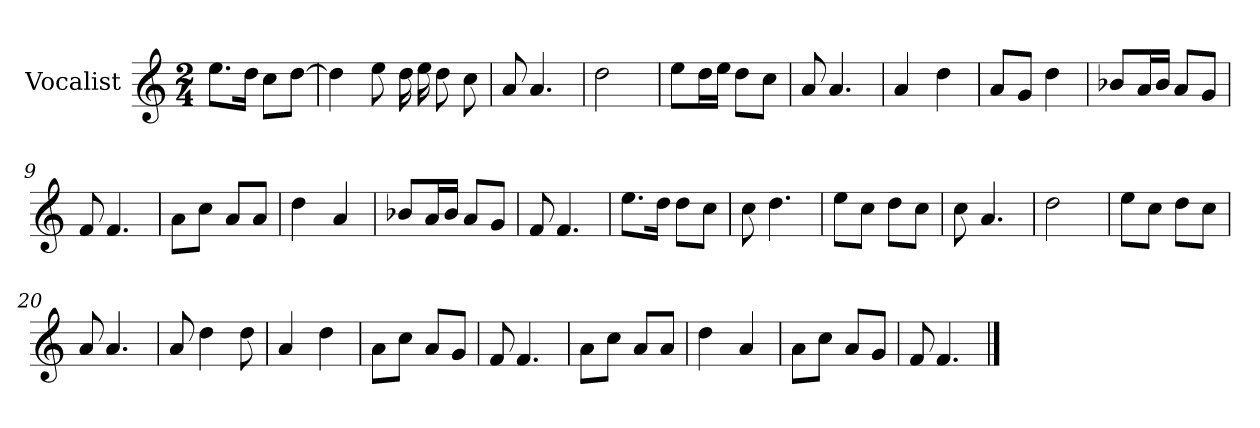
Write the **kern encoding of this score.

**kern
*part1
*staff1
*I"Vocalist
*k[]
*C:
*M2/4
=
8.eeL
16ddJk
8ccL
[8ddJ
=1
4dd]
8ee
16dd
16ee
8dd
8cc
=2
8a
4.a
=3
2dd
=4
8eeL
16ddL
16eeJJ
8ddL
8ccJ
=5
8a
4.a
=6
4a
4dd
=7
8aL
8gJ
4dd
=8
8b-XL
16aL
16b-JJ
8aL
8gJ
=9
8f
4.f
=10
8aL
8ccJ
8aL
8aJ
=11
4dd
4a
=12
8b-XL
16aL
16b-JJ
8aL
8gJ
=13
8f
4.f
=14
8.eeL
16ddJk
8ddL
8ccJ
=15
8cc
4.dd
=16
8eeL
8ccJ
8ddL
8ccJ
=17
8cc
4.a
=18
2dd
=19
8eeL
8ccJ
8ddL
8ccJ
=20
8a
4.a
=21
8a
4dd
8dd
=22
4a
4dd
=23
8aL
8ccJ
8aL
8gJ
=24
8f
4.f
=25
8aL
8ccJ
8aL
8aJ
=26
4dd
4a
=27
8aL
8ccJ
8aL
8gJ
=28
8f
4.f
==
*-
